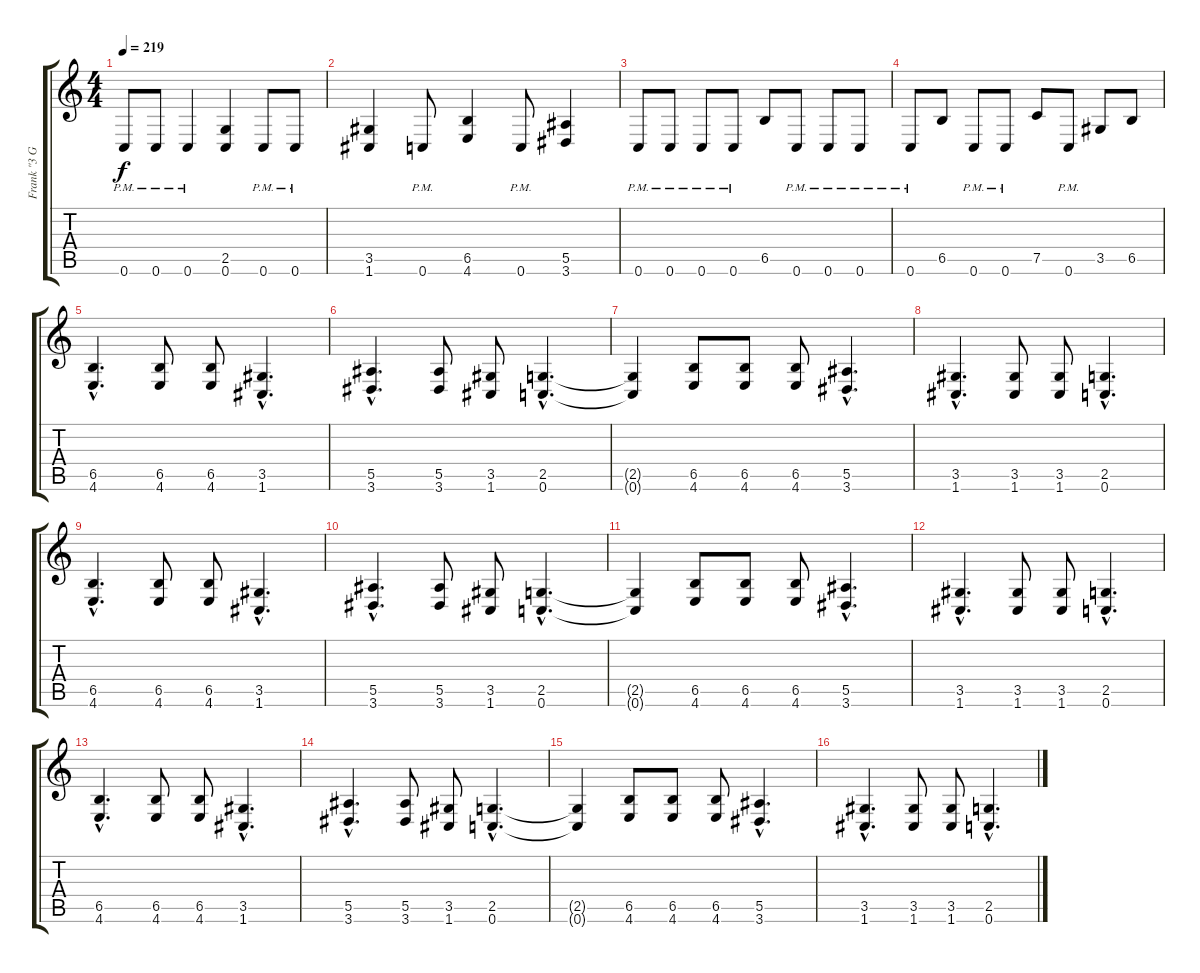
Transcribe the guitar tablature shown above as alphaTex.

\track ("Frank \"3 Gun\" Novinec (Guitar)" "Frank \"3 G") {instrument distortionguitar}
\staff {score tabs}
\tuning (C4 G3 Eb3 Bb2 F2 C2) {hide}
\ts (4 4)
\tempo 219
\clef g2
\ks c
0.6{pm}.8{dy f} 0.6{pm}.8 0.6{pm}.4 (2.5 0.6).4 0.6{pm}.8 0.6{pm}.8 |
(3.5 1.6).4 0.6{pm}.8 (6.5 4.6).4 0.6{pm}.8 (5.5 3.6).4 |
0.6{pm}.8 0.6{pm}.8 0.6{pm}.8 0.6{pm}.8 6.5.8 0.6{pm}.8 0.6{pm}.8 0.6{pm}.8 |
0.6{pm}.8 6.5.8 0.6{pm}.8 0.6{pm}.8 7.5.8 0.6{pm}.8 3.5.8 6.5.8 |
(6.5{hac} 4.6{hac}).4{d} (6.5 4.6).8 (6.5 4.6).8 (3.5{hac} 1.6{hac}).4{d} |
(5.5{hac} 3.6{hac}).4{d} (5.5 3.6).8 (3.5 1.6).8 (2.5{hac} 0.6{hac}).4{d} |
(2.5{t} 0.6{t}).4 (6.5 4.6).8 (6.5 4.6).8 (6.5 4.6).8 (5.5{hac} 3.6{hac}).4{d} |
(3.5{hac} 1.6{hac}).4{d} (3.5 1.6).8 (3.5 1.6).8 (2.5{hac} 0.6{hac}).4{d} |
(6.5{hac} 4.6{hac}).4{d} (6.5 4.6).8 (6.5 4.6).8 (3.5{hac} 1.6{hac}).4{d} |
(5.5{hac} 3.6{hac}).4{d} (5.5 3.6).8 (3.5 1.6).8 (2.5{hac} 0.6{hac}).4{d} |
(2.5{t} 0.6{t}).4 (6.5 4.6).8 (6.5 4.6).8 (6.5 4.6).8 (5.5{hac} 3.6{hac}).4{d} |
(3.5{hac} 1.6{hac}).4{d} (3.5 1.6).8 (3.5 1.6).8 (2.5{hac} 0.6{hac}).4{d} |
(6.5{hac} 4.6{hac}).4{d} (6.5 4.6).8 (6.5 4.6).8 (3.5{hac} 1.6{hac}).4{d} |
(5.5{hac} 3.6{hac}).4{d} (5.5 3.6).8 (3.5 1.6).8 (2.5{hac} 0.6{hac}).4{d} |
(2.5{t} 0.6{t}).4 (6.5 4.6).8 (6.5 4.6).8 (6.5 4.6).8 (5.5{hac} 3.6{hac}).4{d} |
(3.5{hac} 1.6{hac}).4{d} (3.5 1.6).8 (3.5 1.6).8 (2.5{hac} 0.6{hac}).4{d}
